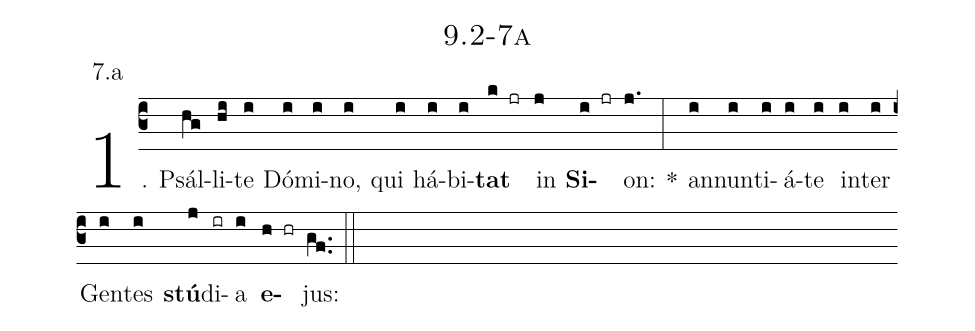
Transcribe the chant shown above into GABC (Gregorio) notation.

name: 9.2-7a;
annotation: 7.a;
%%
(c3)1. Psál(hg)li(hi)te(i) Dó(i)mi(i)no,(i) qui(i) há(i)bi(i)<b>tat</b>(k jr) in(j) <b>Si</b>(i jr)on:(j.) *(:) an(i)nun(i)ti(i)á(i)te(i) in(i)ter(i) Gen(i)tes(i) <b>stú</b>(j)di(ir)a(i) <b>e</b>(h hr)jus:(gf..) (::)


%E(i) u(i) o(j) u(i) a(h) e.(gf..) (::)
